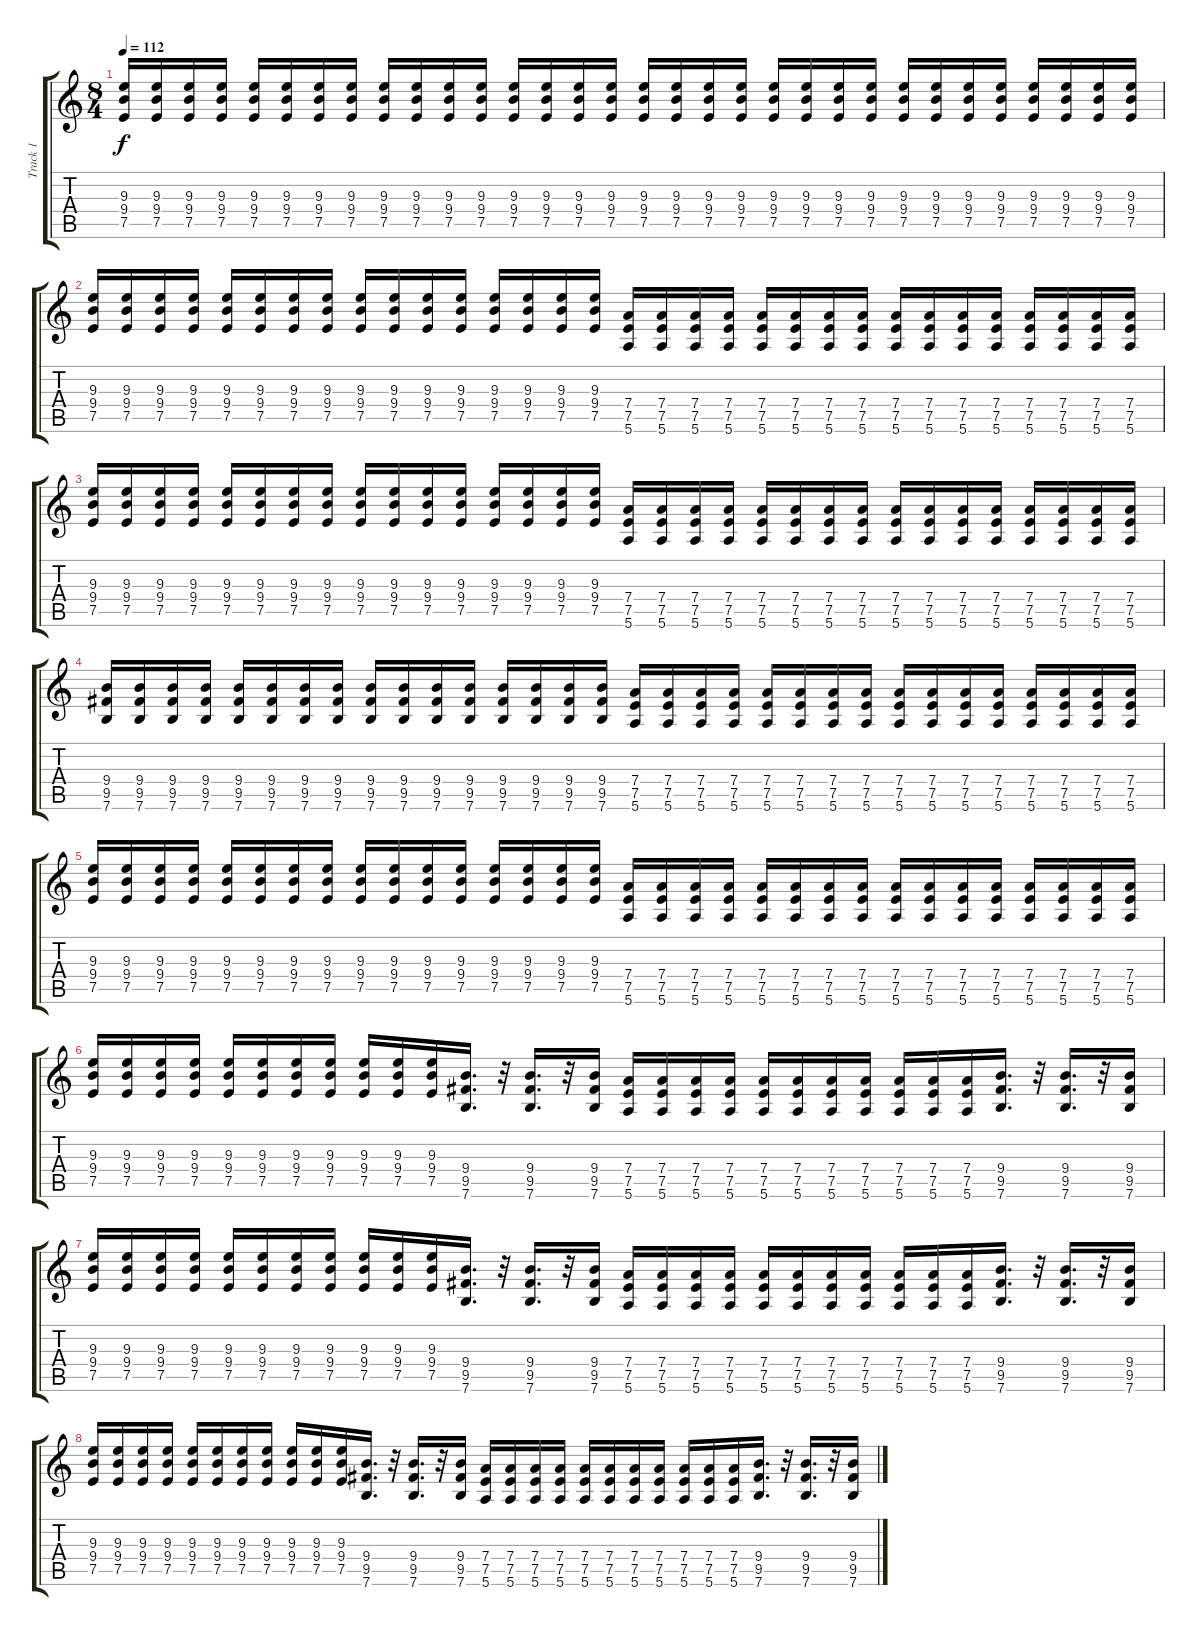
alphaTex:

\track ("Track 1" "Track 1") {instrument distortionguitar}
\staff {score tabs}
\tuning (E4 B3 G3 D3 A2 E2) {hide}
\ts (8 4)
\tempo 112
\clef g2
\ks c
(9.3 9.4 7.5).16{dy f instrument distortionguitar} (9.3 9.4 7.5).16 (9.3 9.4 7.5).16 (9.3 9.4 7.5).16 (9.3 9.4 7.5).16 (9.3 9.4 7.5).16 (9.3 9.4 7.5).16 (9.3 9.4 7.5).16 (9.3 9.4 7.5).16 (9.3 9.4 7.5).16 (9.3 9.4 7.5).16 (9.3 9.4 7.5).16 (9.3 9.4 7.5).16 (9.3 9.4 7.5).16 (9.3 9.4 7.5).16 (9.3 9.4 7.5).16 (9.3 9.4 7.5).16 (9.3 9.4 7.5).16 (9.3 9.4 7.5).16 (9.3 9.4 7.5).16 (9.3 9.4 7.5).16 (9.3 9.4 7.5).16 (9.3 9.4 7.5).16 (9.3 9.4 7.5).16 (9.3 9.4 7.5).16 (9.3 9.4 7.5).16 (9.3 9.4 7.5).16 (9.3 9.4 7.5).16 (9.3 9.4 7.5).16 (9.3 9.4 7.5).16 (9.3 9.4 7.5).16 (9.3 9.4 7.5).16 |
(9.3 9.4 7.5).16 (9.3 9.4 7.5).16 (9.3 9.4 7.5).16 (9.3 9.4 7.5).16 (9.3 9.4 7.5).16 (9.3 9.4 7.5).16 (9.3 9.4 7.5).16 (9.3 9.4 7.5).16 (9.3 9.4 7.5).16 (9.3 9.4 7.5).16 (9.3 9.4 7.5).16 (9.3 9.4 7.5).16 (9.3 9.4 7.5).16 (9.3 9.4 7.5).16 (9.3 9.4 7.5).16 (9.3 9.4 7.5).16 (7.4 7.5 5.6).16 (7.4 7.5 5.6).16 (7.4 7.5 5.6).16 (7.4 7.5 5.6).16 (7.4 7.5 5.6).16 (7.4 7.5 5.6).16 (7.4 7.5 5.6).16 (7.4 7.5 5.6).16 (7.4 7.5 5.6).16 (7.4 7.5 5.6).16 (7.4 7.5 5.6).16 (7.4 7.5 5.6).16 (7.4 7.5 5.6).16 (7.4 7.5 5.6).16 (7.4 7.5 5.6).16 (7.4 7.5 5.6).16 |
(9.3 9.4 7.5).16 (9.3 9.4 7.5).16 (9.3 9.4 7.5).16 (9.3 9.4 7.5).16 (9.3 9.4 7.5).16 (9.3 9.4 7.5).16 (9.3 9.4 7.5).16 (9.3 9.4 7.5).16 (9.3 9.4 7.5).16 (9.3 9.4 7.5).16 (9.3 9.4 7.5).16 (9.3 9.4 7.5).16 (9.3 9.4 7.5).16 (9.3 9.4 7.5).16 (9.3 9.4 7.5).16 (9.3 9.4 7.5).16 (7.4 7.5 5.6).16 (7.4 7.5 5.6).16 (7.4 7.5 5.6).16 (7.4 7.5 5.6).16 (7.4 7.5 5.6).16 (7.4 7.5 5.6).16 (7.4 7.5 5.6).16 (7.4 7.5 5.6).16 (7.4 7.5 5.6).16 (7.4 7.5 5.6).16 (7.4 7.5 5.6).16 (7.4 7.5 5.6).16 (7.4 7.5 5.6).16 (7.4 7.5 5.6).16 (7.4 7.5 5.6).16 (7.4 7.5 5.6).16 |
(9.4 9.5 7.6).16 (9.4 9.5 7.6).16 (9.4 9.5 7.6).16 (9.4 9.5 7.6).16 (9.4 9.5 7.6).16 (9.4 9.5 7.6).16 (9.4 9.5 7.6).16 (9.4 9.5 7.6).16 (9.4 9.5 7.6).16 (9.4 9.5 7.6).16 (9.4 9.5 7.6).16 (9.4 9.5 7.6).16 (9.4 9.5 7.6).16 (9.4 9.5 7.6).16 (9.4 9.5 7.6).16 (9.4 9.5 7.6).16 (7.4 7.5 5.6).16 (7.4 7.5 5.6).16 (7.4 7.5 5.6).16 (7.4 7.5 5.6).16 (7.4 7.5 5.6).16 (7.4 7.5 5.6).16 (7.4 7.5 5.6).16 (7.4 7.5 5.6).16 (7.4 7.5 5.6).16 (7.4 7.5 5.6).16 (7.4 7.5 5.6).16 (7.4 7.5 5.6).16 (7.4 7.5 5.6).16 (7.4 7.5 5.6).16 (7.4 7.5 5.6).16 (7.4 7.5 5.6).16 |
(9.3 9.4 7.5).16 (9.3 9.4 7.5).16 (9.3 9.4 7.5).16 (9.3 9.4 7.5).16 (9.3 9.4 7.5).16 (9.3 9.4 7.5).16 (9.3 9.4 7.5).16 (9.3 9.4 7.5).16 (9.3 9.4 7.5).16 (9.3 9.4 7.5).16 (9.3 9.4 7.5).16 (9.3 9.4 7.5).16 (9.3 9.4 7.5).16 (9.3 9.4 7.5).16 (9.3 9.4 7.5).16 (9.3 9.4 7.5).16 (7.4 7.5 5.6).16 (7.4 7.5 5.6).16 (7.4 7.5 5.6).16 (7.4 7.5 5.6).16 (7.4 7.5 5.6).16 (7.4 7.5 5.6).16 (7.4 7.5 5.6).16 (7.4 7.5 5.6).16 (7.4 7.5 5.6).16 (7.4 7.5 5.6).16 (7.4 7.5 5.6).16 (7.4 7.5 5.6).16 (7.4 7.5 5.6).16 (7.4 7.5 5.6).16 (7.4 7.5 5.6).16 (7.4 7.5 5.6).16 |
(9.3 9.4 7.5).16 (9.3 9.4 7.5).16 (9.3 9.4 7.5).16 (9.3 9.4 7.5).16 (9.3 9.4 7.5).16 (9.3 9.4 7.5).16 (9.3 9.4 7.5).16 (9.3 9.4 7.5).16 (9.3 9.4 7.5).16 (9.3 9.4 7.5).16 (9.3 9.4 7.5).16 (9.4 9.5 7.6).16{d} r.32 (9.4 9.5 7.6).16{d} r.32 (9.4 9.5 7.6).16 (7.4 7.5 5.6).16 (7.4 7.5 5.6).16 (7.4 7.5 5.6).16 (7.4 7.5 5.6).16 (7.4 7.5 5.6).16 (7.4 7.5 5.6).16 (7.4 7.5 5.6).16 (7.4 7.5 5.6).16 (7.4 7.5 5.6).16 (7.4 7.5 5.6).16 (7.4 7.5 5.6).16 (9.4 9.5 7.6).16{d} r.32 (9.4 9.5 7.6).16{d} r.32 (9.4 9.5 7.6).16 |
(9.3 9.4 7.5).16 (9.3 9.4 7.5).16 (9.3 9.4 7.5).16 (9.3 9.4 7.5).16 (9.3 9.4 7.5).16 (9.3 9.4 7.5).16 (9.3 9.4 7.5).16 (9.3 9.4 7.5).16 (9.3 9.4 7.5).16 (9.3 9.4 7.5).16 (9.3 9.4 7.5).16 (9.4 9.5 7.6).16{d} r.32 (9.4 9.5 7.6).16{d} r.32 (9.4 9.5 7.6).16 (7.4 7.5 5.6).16 (7.4 7.5 5.6).16 (7.4 7.5 5.6).16 (7.4 7.5 5.6).16 (7.4 7.5 5.6).16 (7.4 7.5 5.6).16 (7.4 7.5 5.6).16 (7.4 7.5 5.6).16 (7.4 7.5 5.6).16 (7.4 7.5 5.6).16 (7.4 7.5 5.6).16 (9.4 9.5 7.6).16{d} r.32 (9.4 9.5 7.6).16{d} r.32 (9.4 9.5 7.6).16 |
(9.3 9.4 7.5).16 (9.3 9.4 7.5).16 (9.3 9.4 7.5).16 (9.3 9.4 7.5).16 (9.3 9.4 7.5).16 (9.3 9.4 7.5).16 (9.3 9.4 7.5).16 (9.3 9.4 7.5).16 (9.3 9.4 7.5).16 (9.3 9.4 7.5).16 (9.3 9.4 7.5).16 (9.4 9.5 7.6).16{d} r.32 (9.4 9.5 7.6).16{d} r.32 (9.4 9.5 7.6).16 (7.4 7.5 5.6).16 (7.4 7.5 5.6).16 (7.4 7.5 5.6).16 (7.4 7.5 5.6).16 (7.4 7.5 5.6).16 (7.4 7.5 5.6).16 (7.4 7.5 5.6).16 (7.4 7.5 5.6).16 (7.4 7.5 5.6).16 (7.4 7.5 5.6).16 (7.4 7.5 5.6).16 (9.4 9.5 7.6).16{d} r.32 (9.4 9.5 7.6).16{d} r.32 (9.4 9.5 7.6).16
